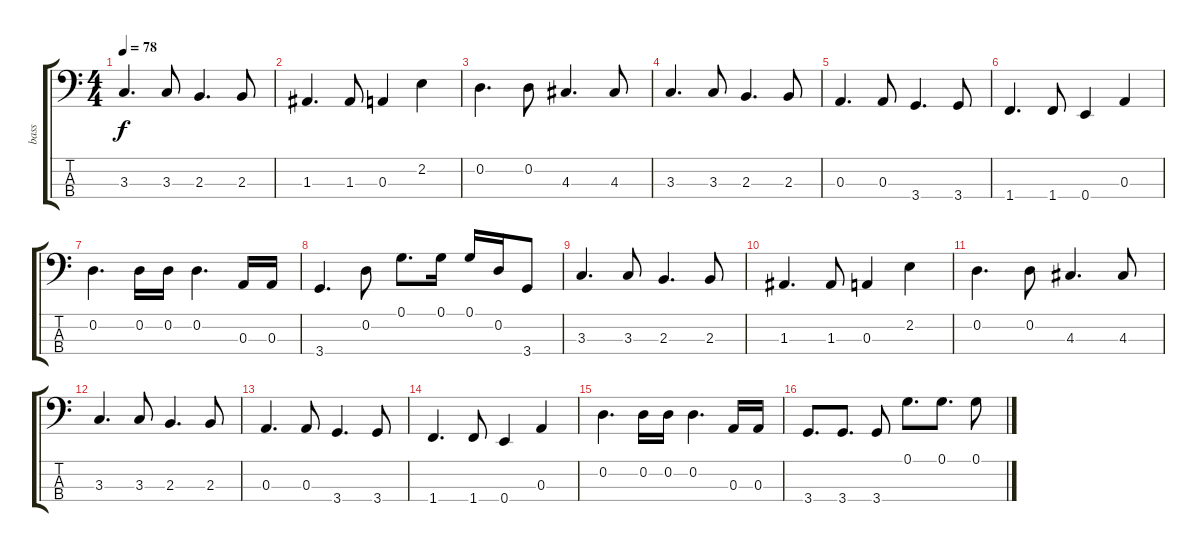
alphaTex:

\track ("bass" "bass") {instrument fretlessbass}
\staff {score tabs}
\tuning (G2 D2 A1 E1) {hide}
\ts (4 4)
\tempo 78
\clef f4
\ks c
3.3.4{d dy f} 3.3.8 2.3.4{d} 2.3.8 |
1.3.4{d} 1.3.8 0.3.4 2.2.4 |
0.2.4{d} 0.2.8 4.3.4{d} 4.3.8 |
3.3.4{d} 3.3.8 2.3.4{d} 2.3.8 |
0.3.4{d} 0.3.8 3.4.4{d} 3.4.8 |
1.4.4{d} 1.4.8 0.4.4 0.3.4 |
0.2.4{d} 0.2.16 0.2.16 0.2.4{d} 0.3.16 0.3.16 |
3.4.4{d} 0.2.8 0.1.8{d} 0.1.16 0.1.16 0.2.16 3.4.8 |
3.3.4{d} 3.3.8 2.3.4{d} 2.3.8 |
1.3.4{d} 1.3.8 0.3.4 2.2.4 |
0.2.4{d} 0.2.8 4.3.4{d} 4.3.8 |
3.3.4{d} 3.3.8 2.3.4{d} 2.3.8 |
0.3.4{d} 0.3.8 3.4.4{d} 3.4.8 |
1.4.4{d} 1.4.8 0.4.4 0.3.4 |
0.2.4{d} 0.2.16 0.2.16 0.2.4{d} 0.3.16 0.3.16 |
3.4.8{d} 3.4.8{d} 3.4.8 0.1.8{d} 0.1.8{d} 0.1.8
